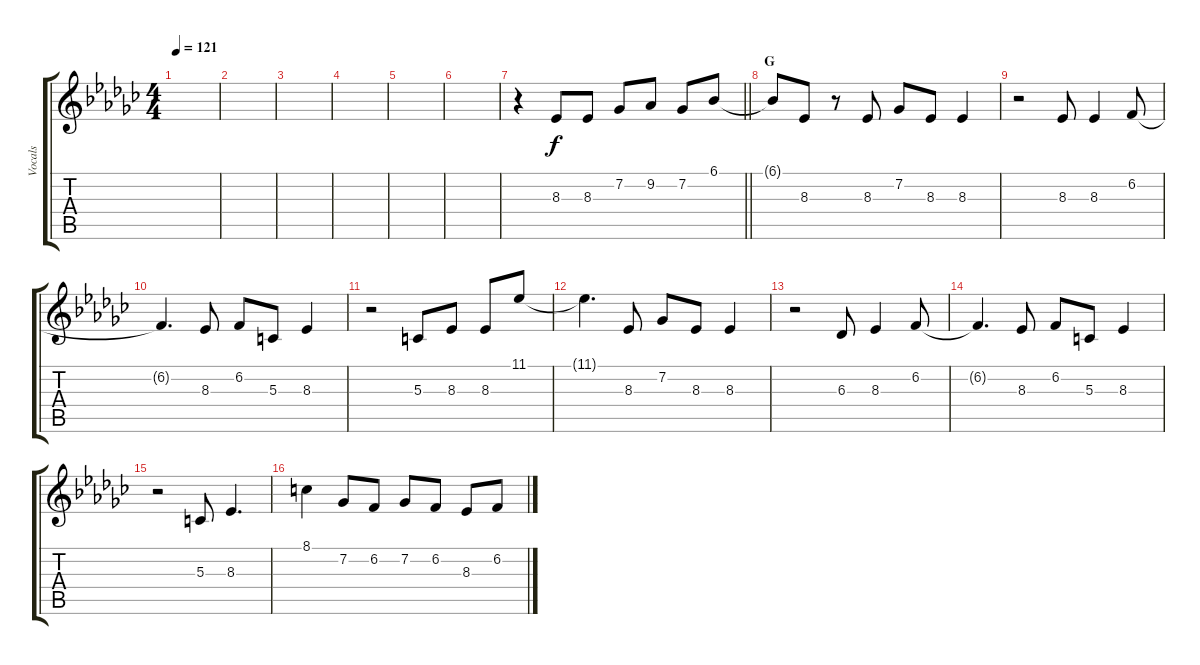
\track ("Vocals" "Vocals") {instrument clarinet}
\staff {score tabs}
\tuning (E4 B3 G3 D3 A2 E2) {hide}
\ts (4 4)
\tempo 121
\clef g2
\ks ebminor
|
|
|
|
|
|
\barLineRight lightlight
r.4 8.3.8 8.3.8 7.2.8 9.2.8 7.2.8 6.1.8 |
\section ("" "G")
6.1{t}.8 8.3.8 r.8 8.3.8 7.2.8 8.3.8 8.3.4 |
r.2 8.3.8 8.3.4 6.2.8 |
6.2{t}.4{d} 8.3.8 6.2.8 5.3.8 8.3.4 |
r.2 5.3.8 8.3.8 8.3.8 11.1.8 |
11.1{t}.4{d} 8.3.8 7.2.8 8.3.8 8.3.4 |
r.2 6.3.8 8.3.4 6.2.8 |
6.2{t}.4{d} 8.3.8 6.2.8 5.3.8 8.3.4 |
r.2 5.3.8 8.3.4{d} |
8.1.4 7.2.8 6.2.8 7.2.8 6.2.8 8.3.8 6.2.8
